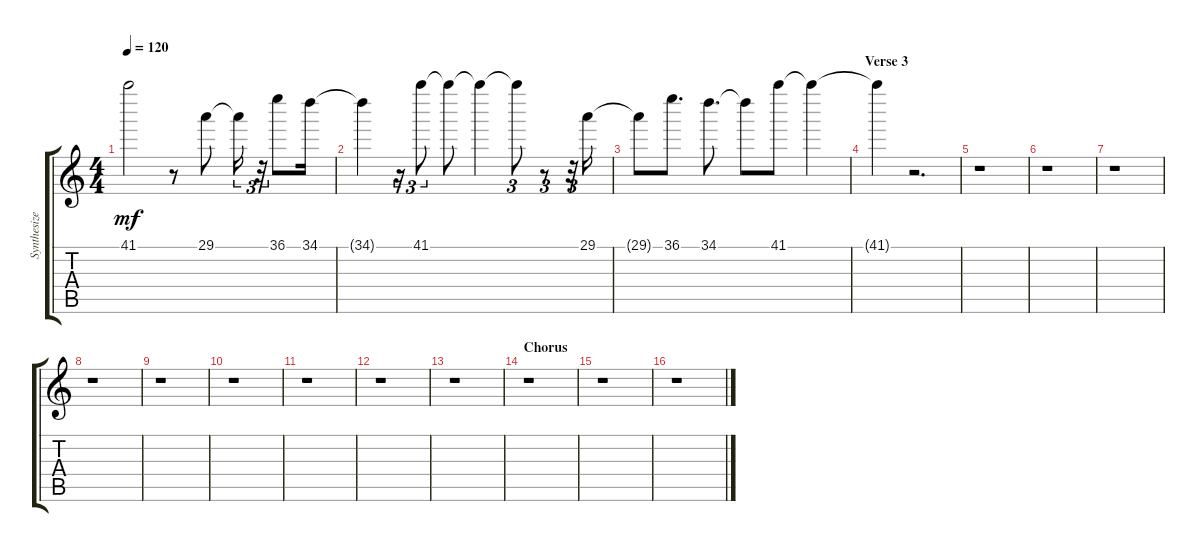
\track ("Synthesizer" "Synthesize") {instrument fx3crystal}
\staff {score tabs}
\tuning (E4 B3 G3 D3 A2 E2) {hide}
\ts (4 4)
\tempo 120
\clef g2
\ks aminor
41.1.2{dy mf} r.8 29.1.8 29.1{t}.16{tu (3 2)} r.32{tu (3 2)} 36.1.8 34.1.16 |
34.1{t}.4 r.16{tu (3 2)} 41.1.8{tu (3 2)} 41.1{t}.8 41.1{t}.4 41.1{t}.8{tu (3 2)} r.8{tu (3 2)} r.32{tu (3 2)} 29.1.16 |
29.1{t}.8 36.1.8{d} 34.1.8{d} 34.1{t}.8 41.1.8 41.1{t}.4 |
\section ("" "Verse 3")
41.1{t}.4 r.2{d} |
r.1 |
r.1 |
r.1 |
r.1 |
r.1 |
r.1 |
r.1 |
r.1 |
r.1 |
\section ("" "Chorus")
r.1 |
r.1 |
r.1
